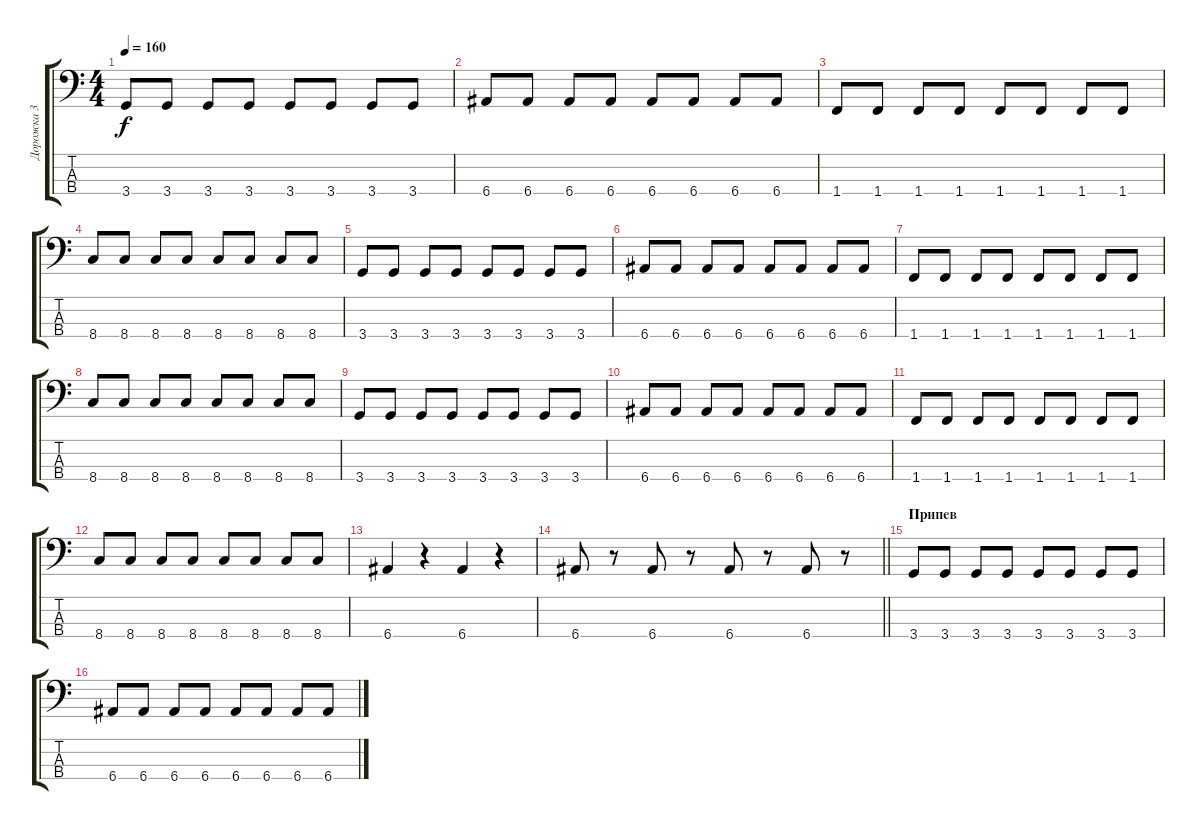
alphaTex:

\track ("Дорожка 3" "Дорожка 3") {instrument electricbassfinger}
\staff {score tabs}
\tuning (G2 D2 A1 E1) {hide}
\ts (4 4)
\tempo 160
\clef f4
\ks c
3.4.8{dy f} 3.4.8 3.4.8 3.4.8 3.4.8 3.4.8 3.4.8 3.4.8 |
6.4.8 6.4.8 6.4.8 6.4.8 6.4.8 6.4.8 6.4.8 6.4.8 |
1.4.8 1.4.8 1.4.8 1.4.8 1.4.8 1.4.8 1.4.8 1.4.8 |
8.4.8 8.4.8 8.4.8 8.4.8 8.4.8 8.4.8 8.4.8 8.4.8 |
3.4.8 3.4.8 3.4.8 3.4.8 3.4.8 3.4.8 3.4.8 3.4.8 |
6.4.8 6.4.8 6.4.8 6.4.8 6.4.8 6.4.8 6.4.8 6.4.8 |
1.4.8 1.4.8 1.4.8 1.4.8 1.4.8 1.4.8 1.4.8 1.4.8 |
8.4.8 8.4.8 8.4.8 8.4.8 8.4.8 8.4.8 8.4.8 8.4.8 |
3.4.8 3.4.8 3.4.8 3.4.8 3.4.8 3.4.8 3.4.8 3.4.8 |
6.4.8 6.4.8 6.4.8 6.4.8 6.4.8 6.4.8 6.4.8 6.4.8 |
1.4.8 1.4.8 1.4.8 1.4.8 1.4.8 1.4.8 1.4.8 1.4.8 |
8.4.8 8.4.8 8.4.8 8.4.8 8.4.8 8.4.8 8.4.8 8.4.8 |
6.4.4 r.4 6.4.4 r.4 |
\barLineRight lightlight
6.4.8 r.8 6.4.8 r.8 6.4.8 r.8 6.4.8 r.8 |
\section ("" "Припев")
3.4.8 3.4.8 3.4.8 3.4.8 3.4.8 3.4.8 3.4.8 3.4.8 |
6.4.8 6.4.8 6.4.8 6.4.8 6.4.8 6.4.8 6.4.8 6.4.8
